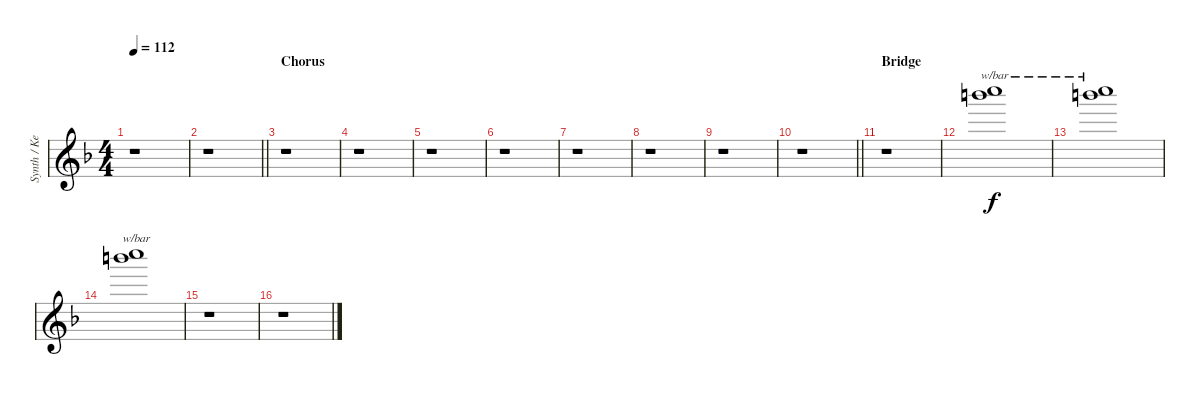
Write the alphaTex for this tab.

\track ("Synth / Keyboard" "Synth / Ke") {instrument pad5bowed}
\staff {score}
\tuning (C5 G4 Eb4 Bb3 F3 C3) {hide}
\ts (4 4)
\tempo 112
\clef g2
\ks f
r.1{dy f} |
\barLineRight lightlight
r.1 |
\section ("" "Chorus")
r.1 |
r.1 |
r.1 |
r.1 |
r.1 |
r.1 |
r.1 |
\barLineRight lightlight
r.1 |
\section ("" "Bridge")
r.1 |
(24.1 28.2).1{tbe (custom default 0 0 30 0 60 -4) instrument choiraahs} |
(24.1 28.2).1{tbe (custom default 0 0 30 0 60 -4)} |
(24.1 28.2).1{tbe (custom default 0 0 30 0 60 -4)} |
r.1 |
r.1
